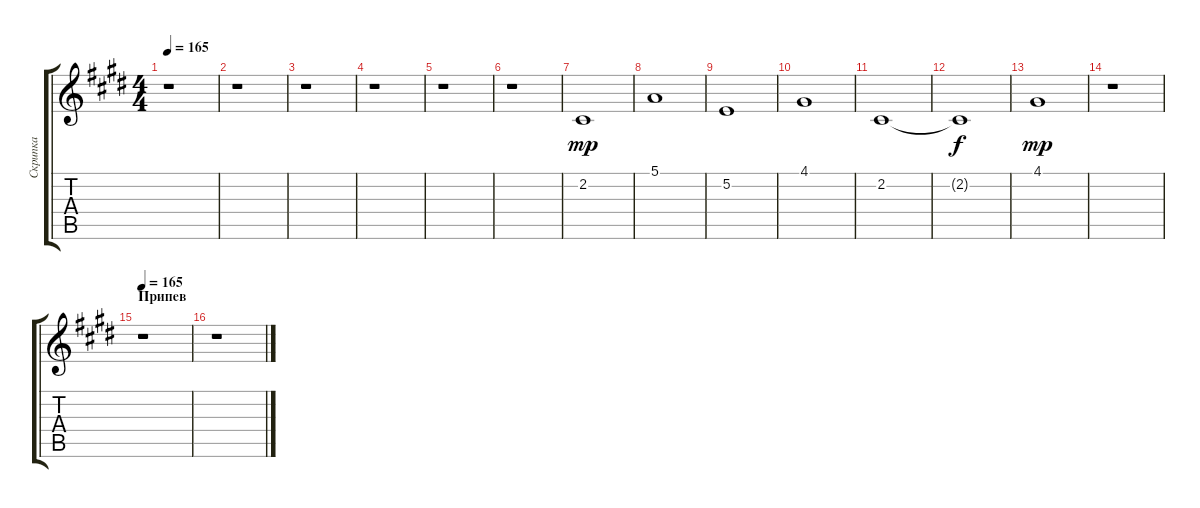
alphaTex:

\track ("Скрипка" "Скрипка") {instrument stringensemble1}
\staff {score tabs}
\tuning (E4 B3 G3 D3 A2 E2) {hide}
\ts (4 4)
\tempo 165
\clef g2
\ks e
r.1{dy mp} |
r.1 |
r.1 |
r.1 |
r.1 |
r.1 |
2.2.1 |
5.1.1 |
5.2.1 |
4.1.1 |
2.2.1 |
2.2{t}.1{dy f} |
4.1.1{dy mp volume 12} |
r.1 |
\section ("" "Припев")
\tempo 165
r.1 |
r.1
